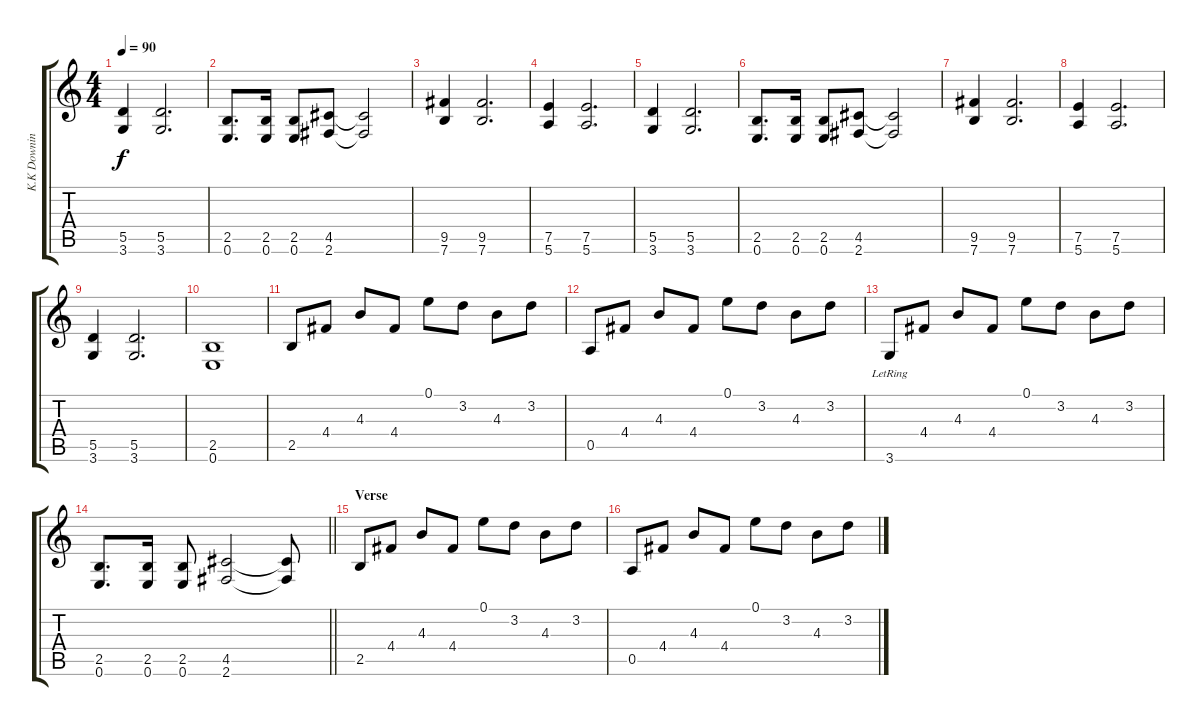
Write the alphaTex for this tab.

\track ("K.K Downing" "K.K Downin") {instrument overdrivenguitar}
\staff {score tabs}
\tuning (E4 B3 G3 D3 A2 E2) {hide}
\ts (4 4)
\tempo 90
\clef g2
\ks c
(5.5 3.6).4{dy f} (5.5 3.6).2{d} |
(2.5 0.6).8{d} (2.5 0.6).16 (2.5 0.6).8 (4.5 2.6).8 (4.5{t} 2.6{t}).2 |
(9.5 7.6).4 (9.5 7.6).2{d} |
(7.5 5.6).4 (7.5 5.6).2{d} |
(5.5 3.6).4 (5.5 3.6).2{d} |
(2.5 0.6).8{d} (2.5 0.6).16 (2.5 0.6).8 (4.5 2.6).8 (4.5{t} 2.6{t}).2 |
(9.5 7.6).4 (9.5 7.6).2{d} |
(7.5 5.6).4 (7.5 5.6).2{d} |
(5.5 3.6).4 (5.5 3.6).2{d} |
(2.5 0.6).1 |
2.5.8{instrument acousticguitarsteel} 4.4.8 4.3.8 4.4.8 0.1.8 3.2.8 4.3.8 3.2.8 |
0.5.8 4.4.8 4.3.8 4.4.8 0.1.8 3.2.8 4.3.8 3.2.8 |
3.6{lr}.8 4.4.8 4.3.8 4.4.8 0.1.8 3.2.8 4.3.8 3.2.8 |
\barLineRight lightlight
(2.5 0.6).8{d} (2.5 0.6).16 (2.5 0.6).8 (4.5 2.6).2 (4.5{t} 2.6{t}).8 |
\section ("" "Verse")
2.5.8 4.4.8 4.3.8 4.4.8 0.1.8 3.2.8 4.3.8 3.2.8 |
0.5.8 4.4.8 4.3.8 4.4.8 0.1.8 3.2.8 4.3.8 3.2.8
